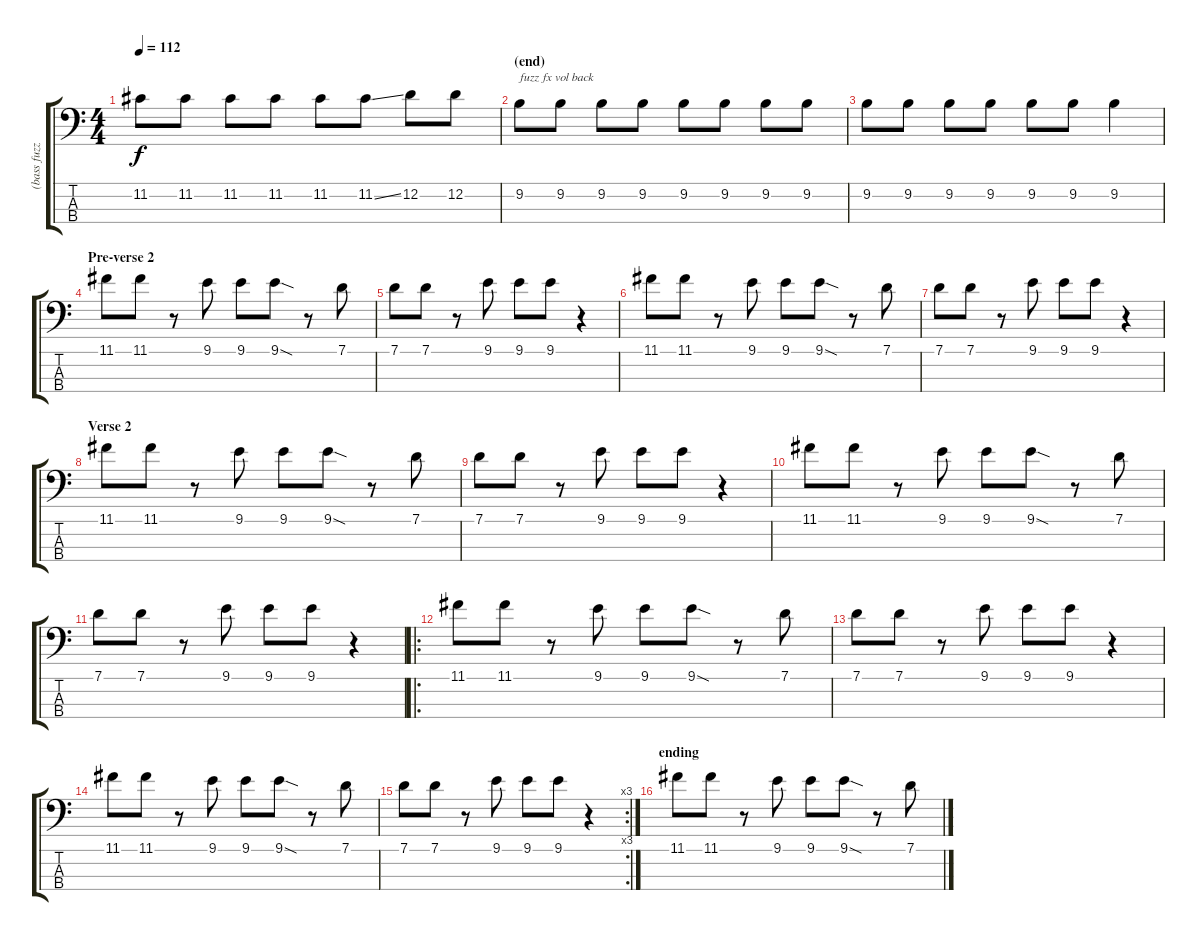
\track ("(bass fuzz)" "(bass fuzz") {instrument overdrivenguitar}
\staff {score tabs}
\tuning (G2 D2 A1 E1) {hide}
\ts (4 4)
\tempo 112
\clef f4
\ks c
11.2.8{dy f} 11.2.8 11.2.8 11.2.8 11.2.8 11.2{ss}.8 12.2.8 12.2.8 |
\section ("" "(end)")
9.2.8{txt "fuzz fx vol back" volume 11} 9.2.8 9.2.8 9.2.8 9.2.8 9.2.8 9.2.8 9.2.8 |
9.2.8 9.2.8 9.2.8 9.2.8 9.2.8 9.2.8 9.2.4 |
\section ("" "Pre-verse 2")
11.1.8 11.1.8 r.8 9.1.8 9.1.8 9.1{sod}.8 r.8 7.1.8 |
7.1.8 7.1.8 r.8 9.1.8 9.1.8 9.1.8 r.4 |
11.1.8 11.1.8 r.8 9.1.8 9.1.8 9.1{sod}.8 r.8 7.1.8 |
7.1.8 7.1.8 r.8 9.1.8 9.1.8 9.1.8 r.4 |
\section ("" "Verse 2")
11.1.8 11.1.8 r.8 9.1.8 9.1.8 9.1{sod}.8 r.8 7.1.8 |
7.1.8 7.1.8 r.8 9.1.8 9.1.8 9.1.8 r.4 |
11.1.8 11.1.8 r.8 9.1.8 9.1.8 9.1{sod}.8 r.8 7.1.8 |
7.1.8 7.1.8 r.8 9.1.8 9.1.8 9.1.8 r.4 |
\ro
11.1.8 11.1.8 r.8 9.1.8 9.1.8 9.1{sod}.8 r.8 7.1.8 |
7.1.8 7.1.8 r.8 9.1.8 9.1.8 9.1.8 r.4 |
11.1.8 11.1.8 r.8 9.1.8 9.1.8 9.1{sod}.8 r.8 7.1.8 |
\rc 3
7.1.8 7.1.8 r.8 9.1.8 9.1.8 9.1.8 r.4 |
\section ("" "ending")
11.1.8 11.1.8 r.8 9.1.8 9.1.8 9.1{sod}.8 r.8 7.1.8
